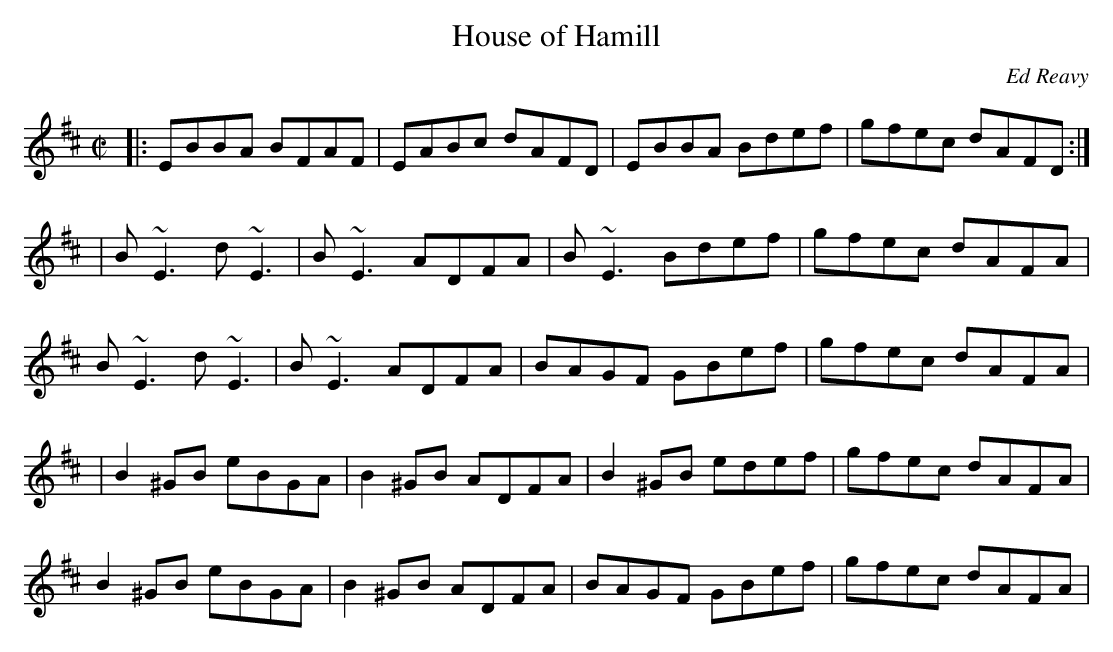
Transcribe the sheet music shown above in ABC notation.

X:1
T:House of Hamill
C:Ed Reavy
M:C|
K:Edor
|: EBBA BFAF | EABc dAFD | EBBA Bdef | gfec dAFD :|
| B~E3 d~E3 | B~E3 ADFA | B~E3 Bdef | gfec dAFA |
B~E3 d~E3 | B~E3 ADFA | BAGF GBef | gfec dAFA |
| B2^GB eBGA | B2^GB ADFA | B2^GB edef | gfec dAFA |
B2^GB eBGA | B2^GB ADFA | BAGF GBef | gfec dAFA |
